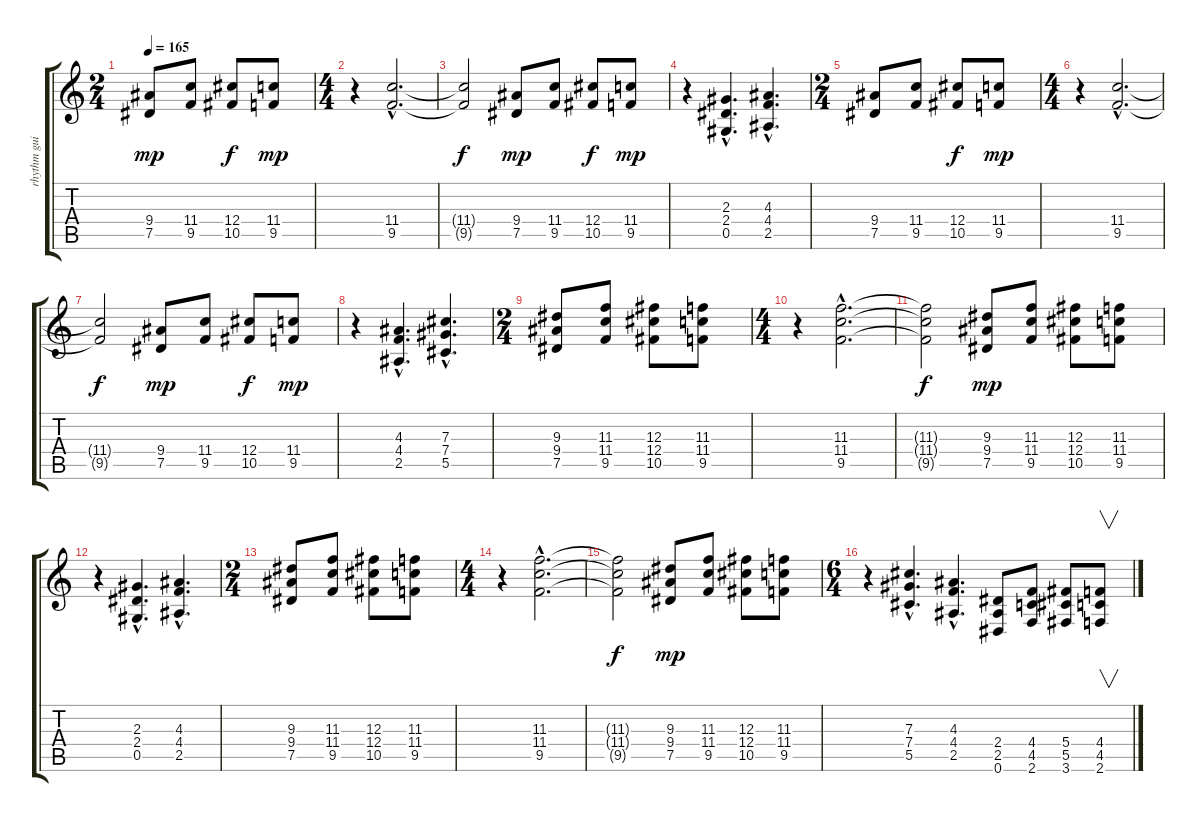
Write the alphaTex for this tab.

\track ("rhythm guitar I" "rhythm gui") {instrument overdrivenguitar}
\staff {score tabs}
\tuning (Eb4 Bb3 Gb3 Db3 Ab2 Eb2) {hide}
\ts (2 4)
\tempo 165
\clef g2
\ks c
(9.4 7.5).8{dy mp instrument overdrivenguitar} (11.4 9.5).8 (12.4 10.5).8{dy f} (11.4 9.5).8{dy mp} |
\ts (4 4)
r.4 (11.4{hac} 9.5{hac}).2{d} |
(11.4{t} 9.5{t}).2{dy f} (9.4 7.5).8{dy mp} (11.4 9.5).8 (12.4 10.5).8{dy f} (11.4 9.5).8{dy mp} |
r.4 (2.3{hac} 2.4{hac} 0.5{hac}).4{d} (4.3{hac} 4.4{hac} 2.5{hac}).4{d} |
\ts (2 4)
(9.4 7.5).8 (11.4 9.5).8 (12.4 10.5).8{dy f} (11.4 9.5).8{dy mp} |
\ts (4 4)
r.4 (11.4{hac} 9.5{hac}).2{d} |
(11.4{t} 9.5{t}).2{dy f} (9.4 7.5).8{dy mp} (11.4 9.5).8 (12.4 10.5).8{dy f} (11.4 9.5).8{dy mp} |
r.4 (4.3{hac} 4.4{hac} 2.5{hac}).4{d} (7.3{hac} 7.4{hac} 5.5{hac}).4{d} |
\ts (2 4)
(9.3 9.4 7.5).8 (11.3 11.4 9.5).8 (12.3 12.4 10.5).8 (11.3 11.4 9.5).8 |
\ts (4 4)
r.4 (11.3{hac} 11.4{hac} 9.5{hac}).2{d} |
(11.3{t} 11.4{t} 9.5{t}).2{dy f} (9.3 9.4 7.5).8{dy mp} (11.3 11.4 9.5).8 (12.3 12.4 10.5).8 (11.3 11.4 9.5).8 |
r.4 (2.3{hac} 2.4{hac} 0.5{hac}).4{d} (4.3{hac} 4.4{hac} 2.5{hac}).4{d} |
\ts (2 4)
(9.3 9.4 7.5).8 (11.3 11.4 9.5).8 (12.3 12.4 10.5).8 (11.3 11.4 9.5).8 |
\ts (4 4)
r.4 (11.3{hac} 11.4{hac} 9.5{hac}).2{d} |
(11.3{t} 11.4{t} 9.5{t}).2{dy f} (9.3 9.4 7.5).8{dy mp} (11.3 11.4 9.5).8 (12.3 12.4 10.5).8 (11.3 11.4 9.5).8 |
\ts (6 4)
r.4 (7.3{hac} 7.4{hac} 5.5{hac}).4{d} (4.3{hac} 4.4{hac} 2.5{hac}).4{d} (2.4 2.5 0.6).8 (4.4 4.5 2.6).8 (5.4 5.5 3.6).8 (4.4 4.5 2.6).8{v}
